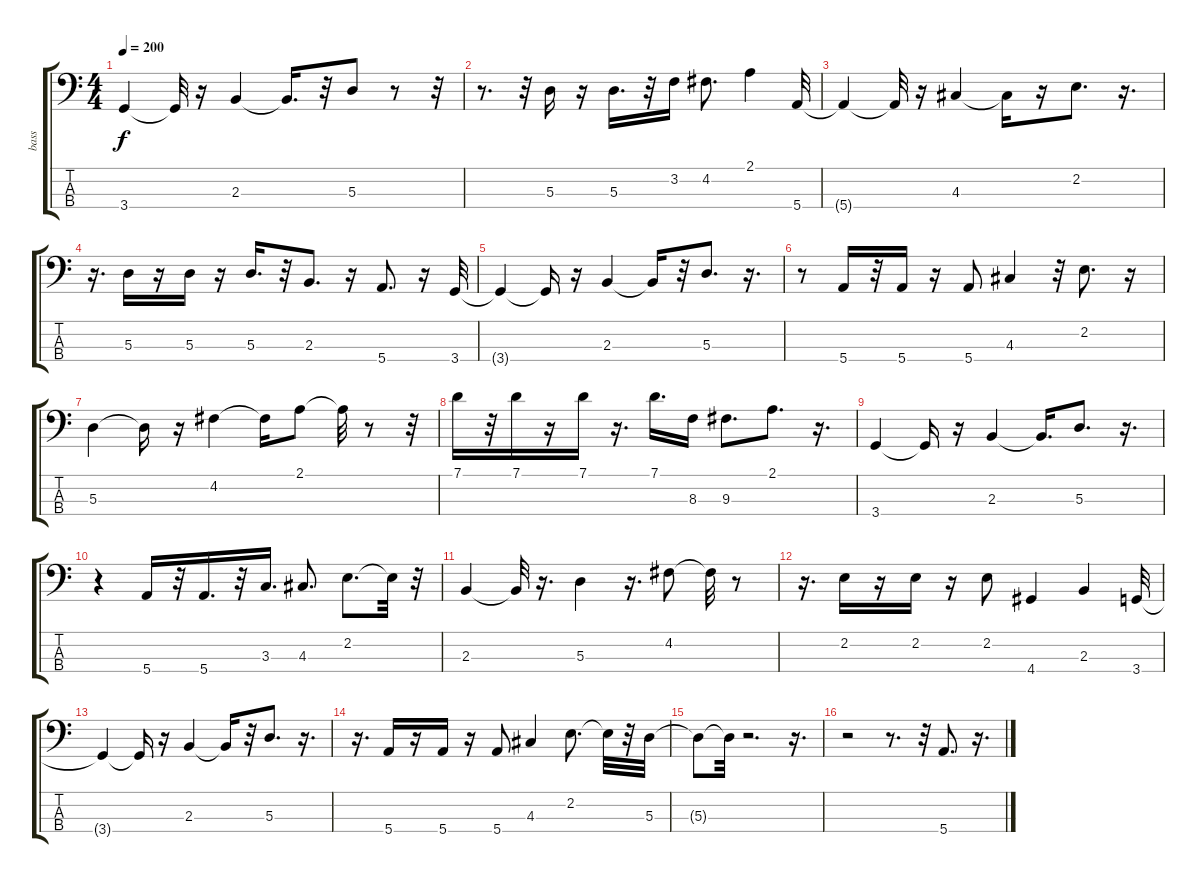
\track ("bass                " "bass      ") {instrument fretlessbass}
\staff {score tabs}
\tuning (G2 D2 A1 E1) {hide}
\ts (4 4)
\tempo 200
\clef f4
\ks c
3.4{t}.4{dy f} 3.4{t}.32 r.16 2.3.4 2.3{t}.16{d} r.32 5.3.8 r.8 r.32 |
r.8{d} r.32 5.3.16 r.16 5.3.16{d} r.32 3.2.16 4.2.8{d} 2.1.4 5.4.32 |
5.4{t}.4 5.4{t}.32 r.16 4.3.4 4.3{t}.16 r.16 2.2.8{d} r.16{d} |
r.16{d} 5.3.16 r.16 5.3.16 r.16 5.3.16{d} r.32 2.3.8{d} r.16 5.4.8{d} r.16 3.4.32 |
3.4{t}.4 3.4{t}.16 r.16 2.3.4 2.3{t}.16 r.32 5.3.8{d} r.16{d} |
r.8 5.4.16 r.32 5.4.16 r.16 5.4.8 4.3.4 r.32 2.2.8{d} r.16 |
5.3.4 5.3{t}.16 r.16 4.2.4 4.2{t}.16 2.1.8 2.1{t}.32 r.8 r.32 |
7.1.16 r.32 7.1.16 r.16 7.1.16 r.16{d} 7.1.16{d} 8.3.16 9.3.8{d} 2.1.8{d} r.16{d} |
3.4.4 3.4{t}.16 r.16 2.3.4 2.3{t}.16{d} 5.3.8{d} r.16{d} |
r.4 5.4.16 r.32 5.4.16{d} r.32 3.3.16{d} 4.3.8{d} 2.2.8{d} 2.2{t}.32 r.32 |
2.3.4 2.3{t}.32 r.16{d} 5.3.4 r.16{d} 4.2.8 4.2{t}.32 r.8 |
r.16{d} 2.2.16 r.16 2.2.16 r.16 2.2.8 4.4.4 2.3.4 3.4.32 |
3.4{t}.4 3.4{t}.16 r.16 2.3.4 2.3{t}.16 r.32 5.3.8{d} r.16{d} |
r.16{d} 5.4.16 r.16 5.4.16 r.16 5.4.8 4.3.4 2.2.8{d} 2.2{t}.32 r.32 5.3.32 |
5.3{t}.8 5.3{t}.32 r.2{d} r.16{d} |
r.2 r.8{d} r.32 5.4.8{d} r.16{d}
